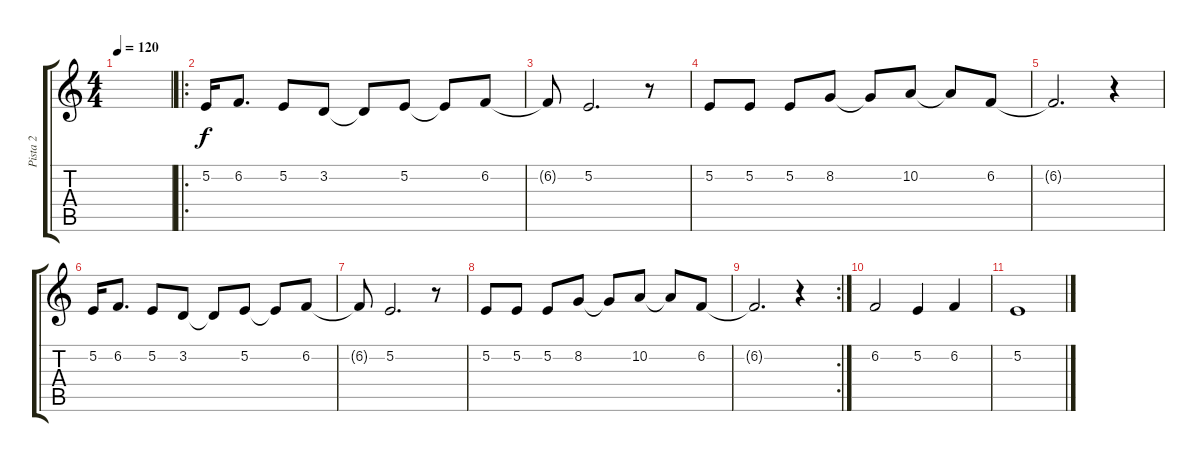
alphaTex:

\track ("Pista 2" "Pista 2") {solo instrument violin}
\staff {score tabs}
\tuning (E4 B3 G3 D3 A2 E2) {hide}
\ts (4 4)
\tempo 120
\clef g2
\ks c
|
\ro
5.2.16 6.2.8{d} 5.2.8 3.2.8 3.2{t}.8 5.2.8 5.2{t}.8 6.2.8 |
6.2{t}.8 5.2.2{d} r.8 |
5.2.8 5.2.8 5.2.8 8.2.8 8.2{t}.8 10.2.8 10.2{t}.8 6.2.8 |
6.2{t}.2{d} r.4 |
5.2.16 6.2.8{d} 5.2.8 3.2.8 3.2{t}.8 5.2.8 5.2{t}.8 6.2.8 |
6.2{t}.8 5.2.2{d} r.8 |
5.2.8 5.2.8 5.2.8 8.2.8 8.2{t}.8 10.2.8 10.2{t}.8 6.2.8 |
\rc 2
6.2{t}.2{d} r.4 |
6.2.2 5.2.4 6.2.4 |
5.2.1
